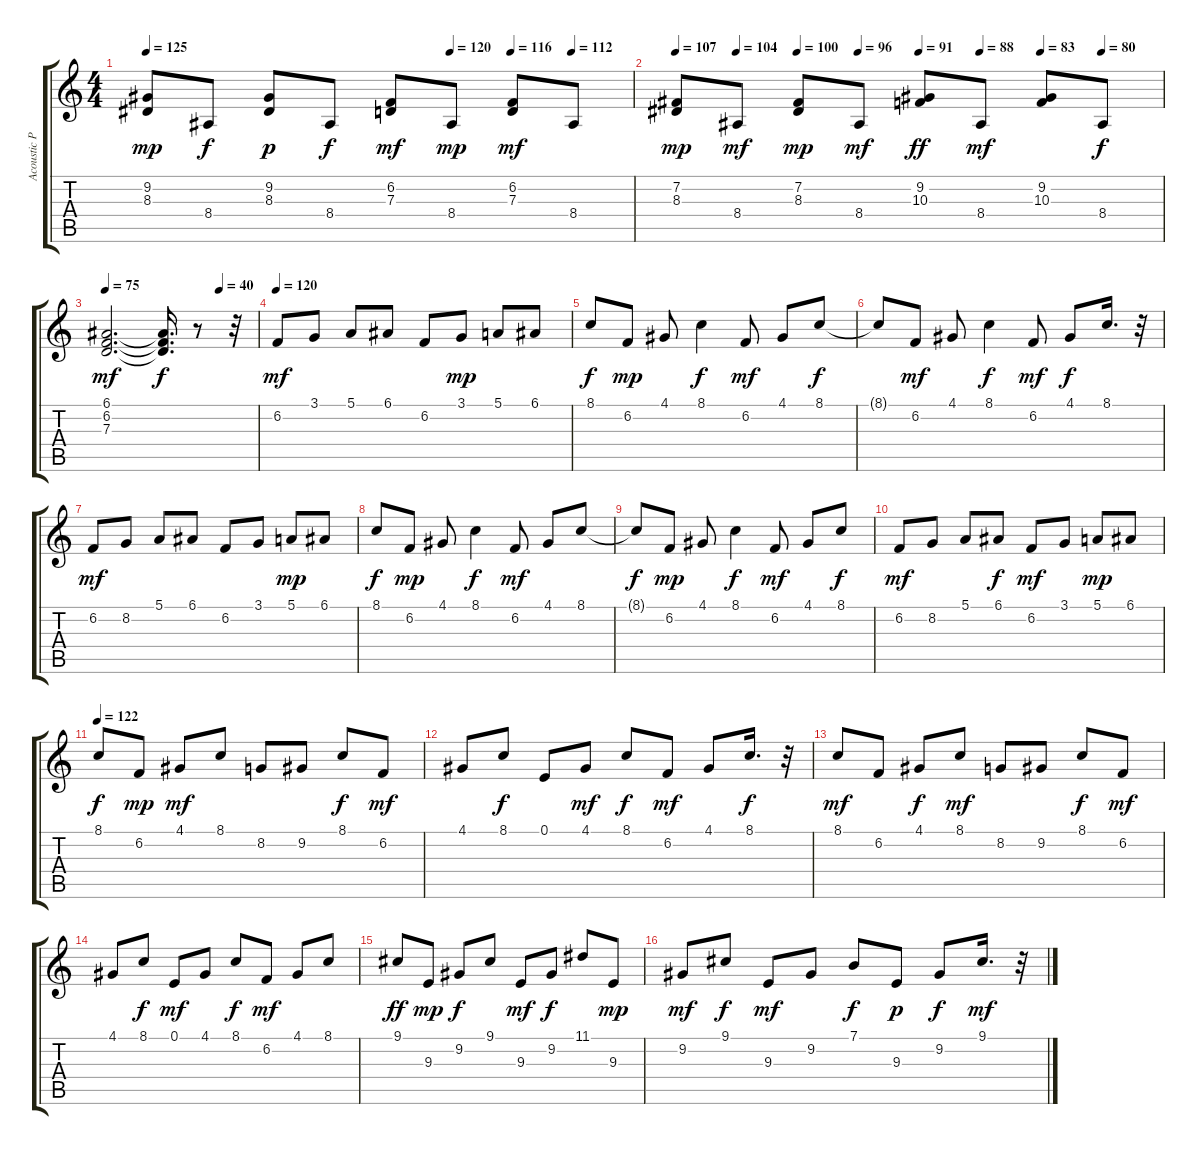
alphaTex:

\track ("Acoustic Piano Right Hand" "Acoustic P") {instrument acousticgrandpiano}
\staff {score tabs}
\tuning (E4 B3 G3 D3 A2 E2) {hide}
\ts (4 4)
\tempo 125
\tempo (120 0.625)
\tempo (116 0.75)
\tempo (112 0.875)
\clef g2
\ks c
(9.2 8.3).8{dy mp} 8.4.8{dy f} (9.2 8.3).8{dy p} 8.4.8{dy f} (6.2 7.3).8{dy mf} 8.4.8{dy mp} (6.2 7.3).8{dy mf} 8.4.8 |
\tempo 107
\tempo (104 0.125)
\tempo (100 0.25)
\tempo (96 0.375)
\tempo (91 0.5)
\tempo (88 0.625)
\tempo (83 0.75)
\tempo (80 0.875)
(7.2 8.3).8{dy mp} 8.4.8{dy mf} (7.2 8.3).8{dy mp} 8.4.8{dy mf} (9.2 10.3).8{dy ff} 8.4.8{dy mf} (9.2 10.3).8 8.4.8{dy f} |
\tempo 75
\tempo (40 0.75)
(6.1 6.2 7.3).2{d dy mf} (6.1{t} 6.2{t} 7.3{t}).16{d dy f} r.8 r.32 |
\tempo 120
6.2.8{dy mf balance 8} 3.1.8 5.1.8 6.1.8 6.2.8 3.1.8{dy mp} 5.1.8 6.1.8 |
8.1.8{dy f} 6.2.8{dy mp} 4.1.8 8.1.4{dy f} 6.2.8{dy mf} 4.1.8 8.1.8{dy f} |
8.1{t}.8 6.2.8{dy mf} 4.1.8 8.1.4{dy f} 6.2.8{dy mf} 4.1.8{dy f} 8.1.16{d} r.32 |
6.2.8{dy mf} 8.2.8 5.1.8 6.1.8 6.2.8 3.1.8 5.1.8{dy mp} 6.1.8 |
8.1.8{dy f} 6.2.8{dy mp} 4.1.8 8.1.4{dy f} 6.2.8{dy mf} 4.1.8 8.1.8 |
8.1{t}.8{dy f} 6.2.8{dy mp} 4.1.8 8.1.4{dy f} 6.2.8{dy mf} 4.1.8 8.1.8{dy f} |
6.2.8{dy mf} 8.2.8 5.1.8 6.1.8{dy f} 6.2.8{dy mf} 3.1.8 5.1.8{dy mp} 6.1.8 |
\tempo 122
8.1.8{dy f} 6.2.8{dy mp} 4.1.8{dy mf} 8.1.8 8.2.8 9.2.8 8.1.8{dy f} 6.2.8{dy mf} |
4.1.8 8.1.8{dy f} 0.1.8 4.1.8{dy mf} 8.1.8{dy f} 6.2.8{dy mf} 4.1.8 8.1.16{d dy f} r.32 |
8.1.8{dy mf} 6.2.8 4.1.8{dy f} 8.1.8{dy mf} 8.2.8 9.2.8 8.1.8{dy f} 6.2.8{dy mf} |
4.1.8 8.1.8{dy f} 0.1.8{dy mf} 4.1.8 8.1.8{dy f} 6.2.8{dy mf} 4.1.8 8.1.8 |
9.1.8{dy ff} 9.3.8{dy mp} 9.2.8{dy f} 9.1.8 9.3.8{dy mf} 9.2.8{dy f} 11.1.8 9.3.8{dy mp} |
9.2.8{dy mf} 9.1.8{dy f} 9.3.8{dy mf} 9.2.8 7.1.8{dy f} 9.3.8{dy p} 9.2.8{dy f} 9.1.16{d dy mf} r.32
